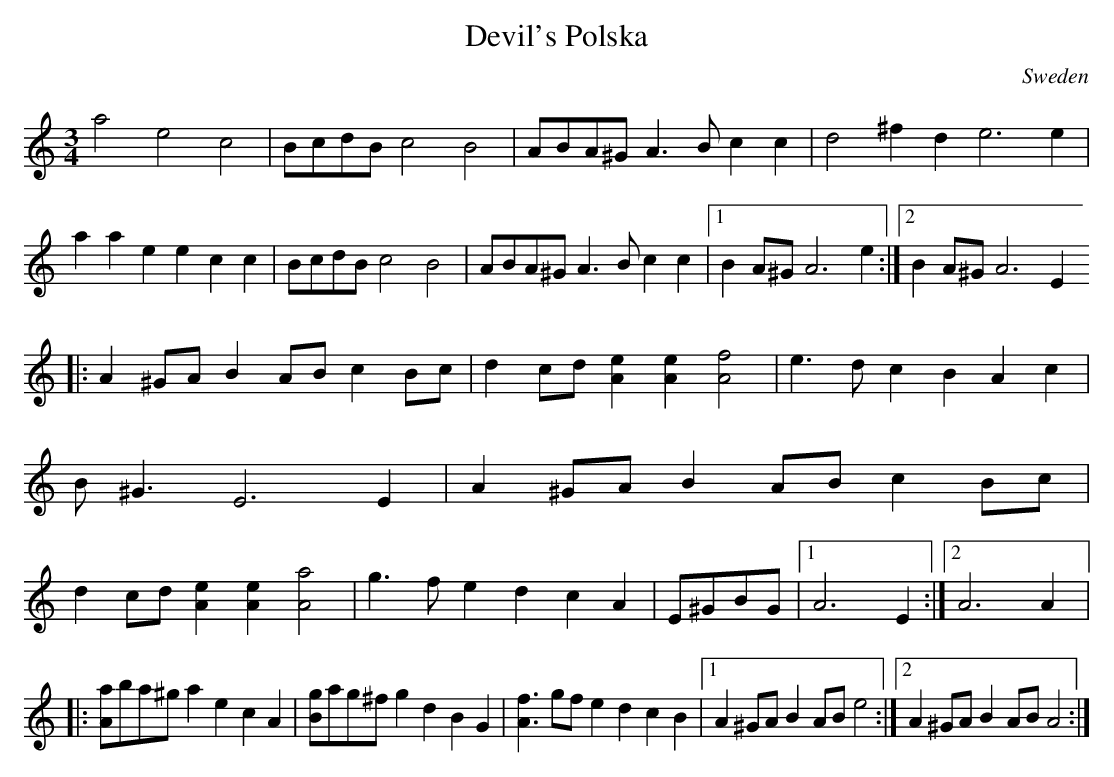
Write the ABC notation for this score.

X:1
T:Devil's Polska
M:3/4
L:1/4
O:Sweden
K:Am
a2 e2 c2|B/c/d/B/ c2 B2| A/B/A/^G/ A>B cc|d2^fd e3 e|\
aa ee cc| B/c/d/B/ c2 B2| A/B/A/^G/ A>B cc|1 BA/^G/ A3 e :|2 BA/^G/ A3 E
 |:
A^G/A/ BA/B/ cB/c/|dc/d/ [eA][eA] [f2A2]| e>d cB Ac|B<^G E3 E|\
A^G/A/ BA/B/ cB/c/|dc/d/ [eA][eA] [a2A2]|\
g>f ed cA|E/^G/B/G/|1 A3 E :|2 A3 A |:
[A/a/]b/a/^g/ ae cA|[g/B/]a/g/^f/ gd BG|\
[f3/A3/]g/f/ ed cB|1 A^G/A/ BA/B/ e2 :|2 \
A^G/A/ BA/B/ A2 :|
